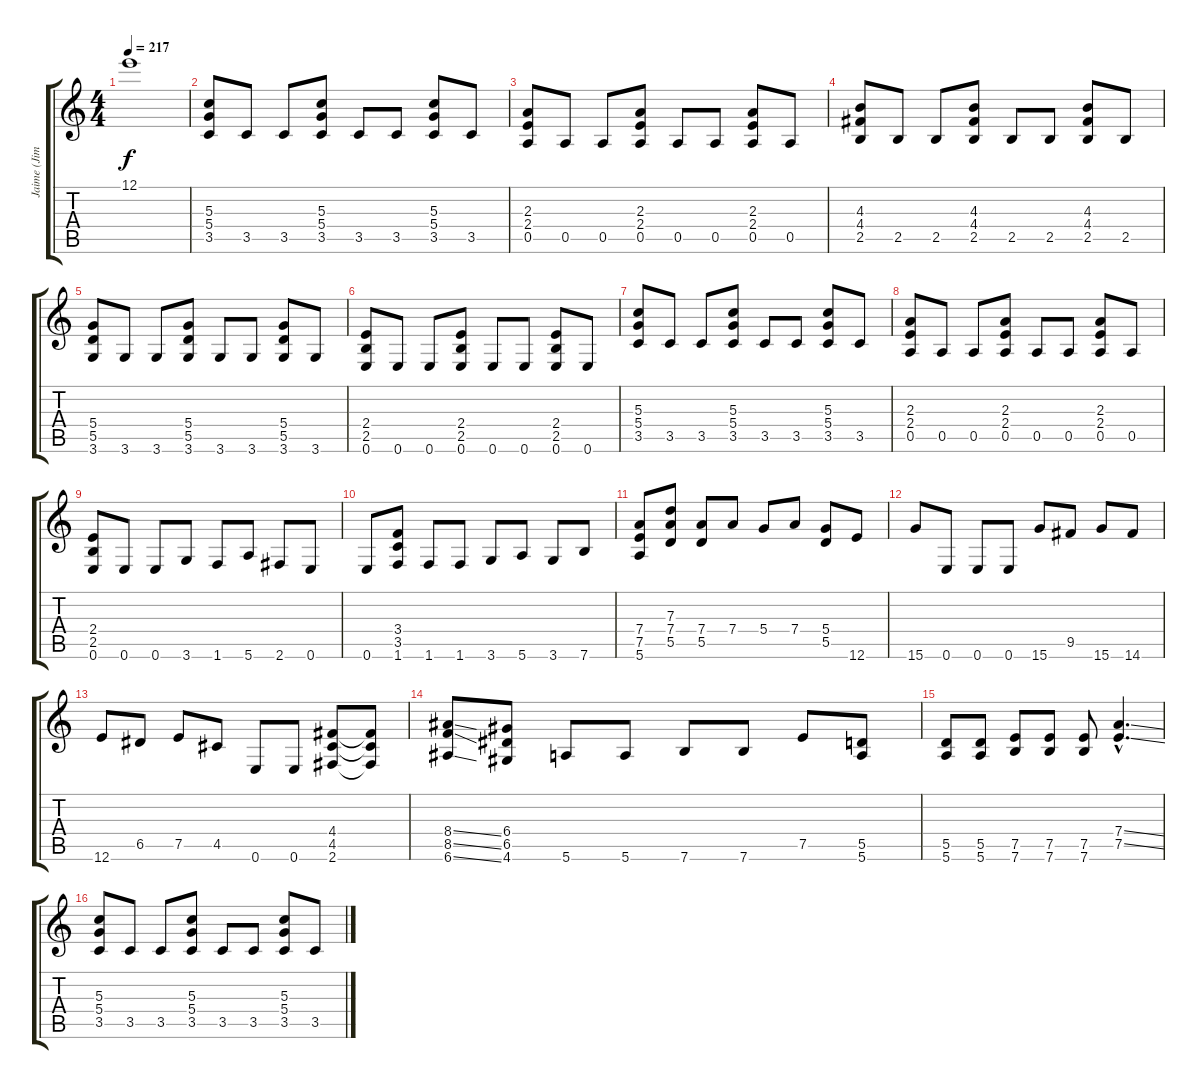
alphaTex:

\track ("Jaime (Jimmy Froster)" "Jaime (Jim") {instrument distortionguitar}
\staff {score tabs}
\tuning (E4 B3 G3 D3 A2 E2) {hide}
\ts (4 4)
\tempo 217
\clef g2
\ks c
12.1{t}.1{dy f} |
(5.3 5.4 3.5).8 3.5.8 3.5.8 (5.3 5.4 3.5).8 3.5.8 3.5.8 (5.3 5.4 3.5).8 3.5.8 |
(2.3 2.4 0.5).8 0.5.8 0.5.8 (2.3 2.4 0.5).8 0.5.8 0.5.8 (2.3 2.4 0.5).8 0.5.8 |
(4.3 4.4 2.5).8 2.5.8 2.5.8 (4.3 4.4 2.5).8 2.5.8 2.5.8 (4.3 4.4 2.5).8 2.5.8 |
(5.4 5.5 3.6).8 3.6.8 3.6.8 (5.4 5.5 3.6).8 3.6.8 3.6.8 (5.4 5.5 3.6).8 3.6.8 |
(2.4 2.5 0.6).8 0.6.8 0.6.8 (2.4 2.5 0.6).8 0.6.8 0.6.8 (2.4 2.5 0.6).8 0.6.8 |
(5.3 5.4 3.5).8 3.5.8 3.5.8 (5.3 5.4 3.5).8 3.5.8 3.5.8 (5.3 5.4 3.5).8 3.5.8 |
(2.3 2.4 0.5).8 0.5.8 0.5.8 (2.3 2.4 0.5).8 0.5.8 0.5.8 (2.3 2.4 0.5).8 0.5.8 |
(2.4 2.5 0.6).8 0.6.8 0.6.8 3.6.8 1.6.8 5.6.8 2.6.8 0.6.8 |
0.6.8 (3.4 3.5 1.6).8 1.6.8 1.6.8 3.6.8 5.6.8 3.6.8 7.6.8 |
(7.4 7.5 5.6).8 (7.3 7.4 5.5).8 (7.4 5.5).8 7.4.8 5.4.8 7.4.8 (5.4 5.5).8 12.6.8 |
15.6.8 0.6.8 0.6.8 0.6.8 15.6.8 9.5.8 15.6.8 14.6.8 |
12.6.8 6.5.8 7.5.8 4.5.8 0.6.8 0.6.8 (4.4 4.5 2.6).8 (4.4{t} 4.5{t} 2.6{t}).8 |
(8.4{ss} 8.5{ss} 6.6{ss}).8 (6.4 6.5 4.6).8 5.6.8 5.6.8 7.6.8 7.6.8 7.5.8 (5.5 5.6).8 |
(5.5 5.6).8 (5.5 5.6).8 (7.5 7.6).8 (7.5 7.6).8 (7.5 7.6).8 (7.4{ss hac} 7.5{ss hac}).4{d} |
(5.3 5.4 3.5).8 3.5.8 3.5.8 (5.3 5.4 3.5).8 3.5.8 3.5.8 (5.3 5.4 3.5).8 3.5.8
